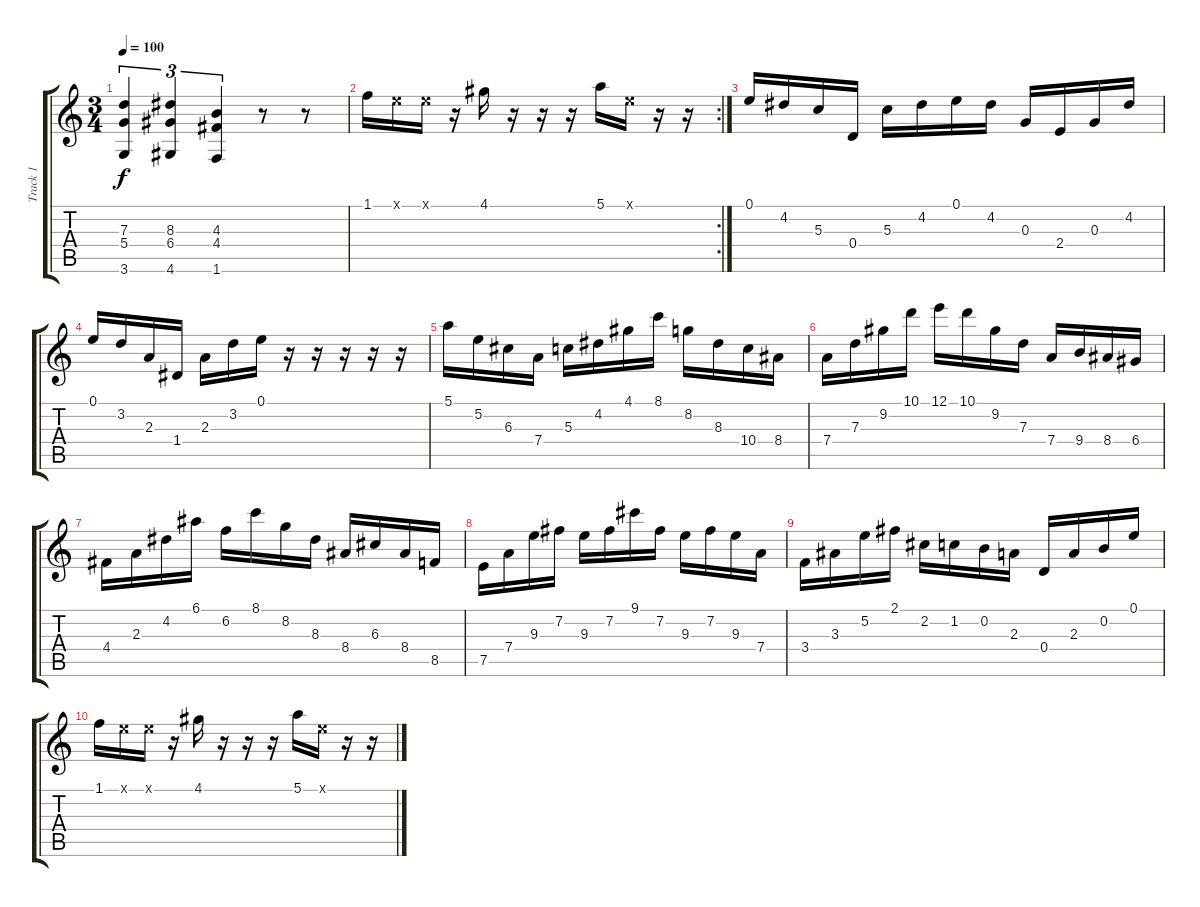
\track ("Track 1" "Track 1") {instrument overdrivenguitar}
\staff {score tabs}
\tuning (E4 B3 G3 D3 A2 E2) {hide}
\ts (3 4)
\tempo 100
\clef g2
\ks c
(7.3 5.4 3.6).4{tu (3 2) dy f} (8.3 6.4 4.6).4{tu (3 2)} (4.3 4.4 1.6).4{tu (3 2)} r.8 r.8 |
\rc 2
1.1.16 0.1{x}.16 0.1{x}.16 r.16 4.1.16 r.16 r.16 r.16 5.1.16 0.1{x}.16 r.16 r.16 |
0.1.16 4.2.16 5.3.16 0.4.16 5.3.16 4.2.16 0.1.16 4.2.16 0.3.16 2.4.16 0.3.16 4.2.16 |
0.1.16 3.2.16 2.3.16 1.4.16 2.3.16 3.2.16 0.1.16 r.16 r.16 r.16 r.16 r.16 |
5.1.16 5.2.16 6.3.16 7.4.16 5.3.16 4.2.16 4.1.16 8.1.16 8.2.16 8.3.16 10.4.16 8.4.16 |
7.4.16 7.3.16 9.2.16 10.1.16 12.1.16 10.1.16 9.2.16 7.3.16 7.4.16 9.4.16 8.4.16 6.4.16 |
4.4.16 2.3.16 4.2.16 6.1.16 6.2.16 8.1.16 8.2.16 8.3.16 8.4.16 6.3.16 8.4.16 8.5.16 |
7.5.16 7.4.16 9.3.16 7.2.16 9.3.16 7.2.16 9.1.16 7.2.16 9.3.16 7.2.16 9.3.16 7.4.16 |
3.4.16 3.3.16 5.2.16 2.1.16 2.2.16 1.2.16 0.2.16 2.3.16 0.4.16 2.3.16 0.2.16 0.1.16 |
1.1.16 0.1{x}.16 0.1{x}.16 r.16 4.1.16 r.16 r.16 r.16 5.1.16 0.1{x}.16 r.16 r.16
